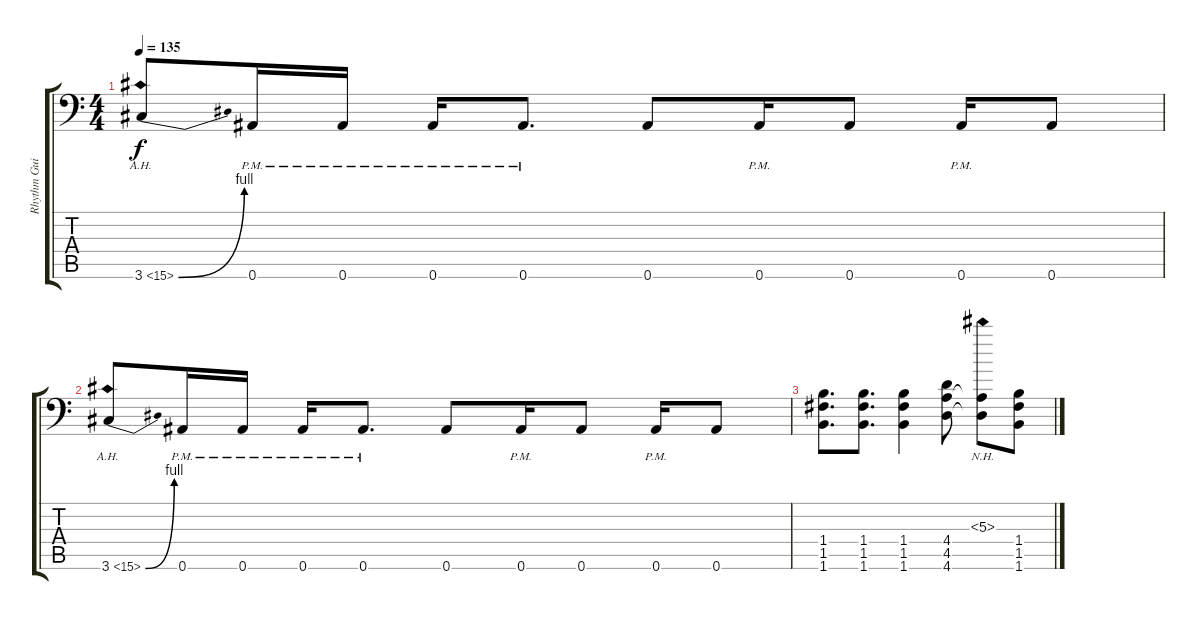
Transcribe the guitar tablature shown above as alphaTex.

\track ("Rhythm Guitar" "Rhythm Gui") {instrument distortionguitar}
\staff {score tabs}
\tuning (C4 G3 Eb3 Bb2 F2 Bb1) {hide}
\ts (4 4)
\tempo 135
\clef f4
\ks c
3.6{be (bend 0 0 60 4) ah 12}.8{dy f} 0.6{pm}.16 0.6{pm}.16 0.6{pm}.16 0.6{pm}.8{d} 0.6.8 0.6{pm}.16 0.6.8 0.6{pm}.16 0.6.8 |
3.6{be (bend 0 0 60 4) ah 12}.8 0.6{pm}.16 0.6{pm}.16 0.6{pm}.16 0.6{pm}.8{d} 0.6.8 0.6{pm}.16 0.6.8 0.6{pm}.16 0.6.8 |
(1.4 1.5 1.6).8{d} (1.4 1.5 1.6).8{d} (1.4 1.5 1.6).4 (4.4 4.5 4.6).8 (5.3{nh} 4.5{t} 4.6{t}).8 (1.4 1.5 1.6).8
